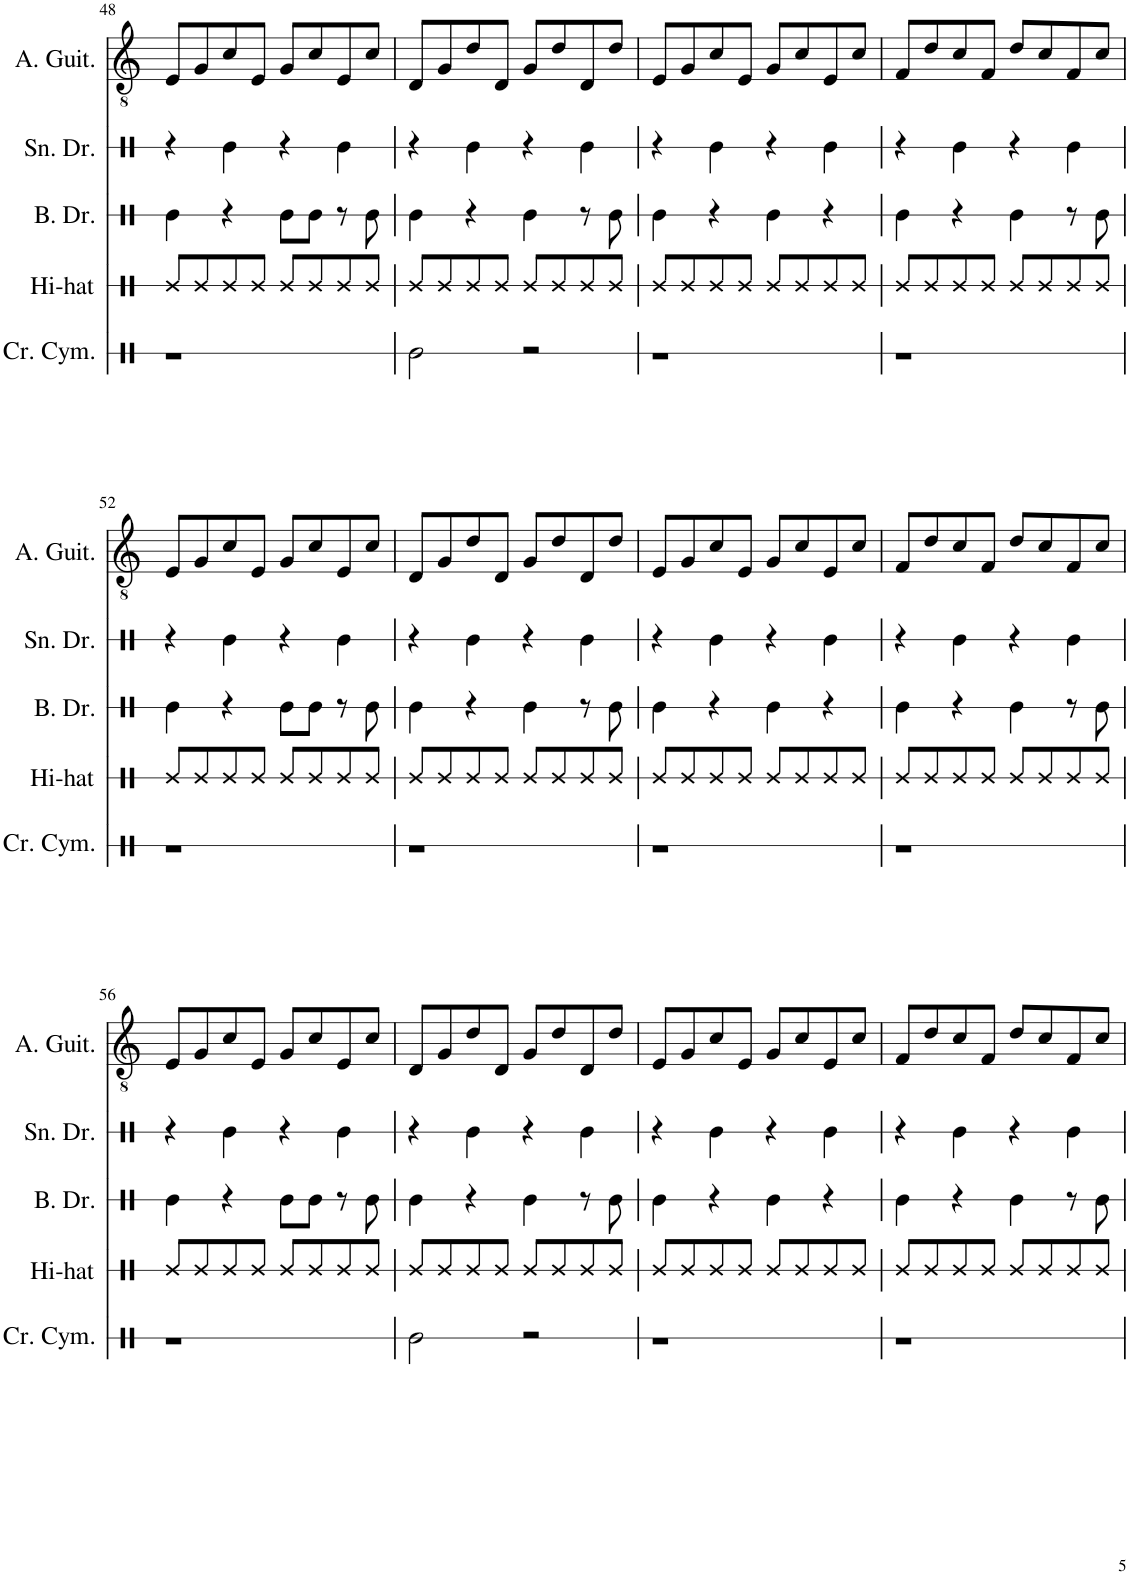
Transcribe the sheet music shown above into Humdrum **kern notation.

**kern	**kern	**kern	**kern	**kern
*part5	*part4	*part3	*part2	*part1
*staff5	*staff4	*staff3	*staff2	*staff1
*I"Crash Cymbal	*I"Hi-hat	*I"Bass Drum	*I"Snare Drum	*I"Alto Guitar
*I'Cr. Cym.	*I'Hi-hat	*I'B. Dr.	*I'Sn. Dr.	*I'A. Guit.
!!LO:PB:g=z
*clefX	*clefX	*clefX	*clefX	*clefGv2
*k[]	*k[]	*k[]	*k[]	*k[]
*M4/4	*M4/4	*M4/4	*M4/4	*M4/4
=48	=48	=48	=48	=48
1r	8Re/L	4Re\	4r	8E/L
.	8Re/	.	.	8G/
.	8Re/	4r	4Re\	8c/
.	8Re/J	.	.	8E/J
.	8Re/L	8Re\L	4r	8G/L
.	8Re/	8Re\J	.	8c/
.	8Re/	8r	4Re\	8E/
.	8Re/J	8Re\	.	8c/J
=49	=49	=49	=49	=49
2Re\	8Re/L	4Re\	4r	8D/L
.	8Re/	.	.	8G/
.	8Re/	4r	4Re\	8d/
.	8Re/J	.	.	8D/J
2r	8Re/L	4Re\	4r	8G/L
.	8Re/	.	.	8d/
.	8Re/	8r	4Re\	8D/
.	8Re/J	8Re\	.	8d/J
=50	=50	=50	=50	=50
1r	8Re/L	4Re\	4r	8E/L
.	8Re/	.	.	8G/
.	8Re/	4r	4Re\	8c/
.	8Re/J	.	.	8E/J
.	8Re/L	4Re\	4r	8G/L
.	8Re/	.	.	8c/
.	8Re/	4r	4Re\	8E/
.	8Re/J	.	.	8c/J
=51	=51	=51	=51	=51
1r	8Re/L	4Re\	4r	8F/L
.	8Re/	.	.	8d/
.	8Re/	4r	4Re\	8c/
.	8Re/J	.	.	8F/J
.	8Re/L	4Re\	4r	8d/L
.	8Re/	.	.	8c/
.	8Re/	8r	4Re\	8F/
.	8Re/J	8Re\	.	8c/J
!!LO:LB:g=z
=52	=52	=52	=52	=52
1r	8Re/L	4Re\	4r	8E/L
.	8Re/	.	.	8G/
.	8Re/	4r	4Re\	8c/
.	8Re/J	.	.	8E/J
.	8Re/L	8Re\L	4r	8G/L
.	8Re/	8Re\J	.	8c/
.	8Re/	8r	4Re\	8E/
.	8Re/J	8Re\	.	8c/J
=53	=53	=53	=53	=53
1r	8Re/L	4Re\	4r	8D/L
.	8Re/	.	.	8G/
.	8Re/	4r	4Re\	8d/
.	8Re/J	.	.	8D/J
.	8Re/L	4Re\	4r	8G/L
.	8Re/	.	.	8d/
.	8Re/	8r	4Re\	8D/
.	8Re/J	8Re\	.	8d/J
=54	=54	=54	=54	=54
1r	8Re/L	4Re\	4r	8E/L
.	8Re/	.	.	8G/
.	8Re/	4r	4Re\	8c/
.	8Re/J	.	.	8E/J
.	8Re/L	4Re\	4r	8G/L
.	8Re/	.	.	8c/
.	8Re/	4r	4Re\	8E/
.	8Re/J	.	.	8c/J
=55	=55	=55	=55	=55
1r	8Re/L	4Re\	4r	8F/L
.	8Re/	.	.	8d/
.	8Re/	4r	4Re\	8c/
.	8Re/J	.	.	8F/J
.	8Re/L	4Re\	4r	8d/L
.	8Re/	.	.	8c/
.	8Re/	8r	4Re\	8F/
.	8Re/J	8Re\	.	8c/J
!!LO:LB:g=z
=56	=56	=56	=56	=56
1r	8Re/L	4Re\	4r	8E/L
.	8Re/	.	.	8G/
.	8Re/	4r	4Re\	8c/
.	8Re/J	.	.	8E/J
.	8Re/L	8Re\L	4r	8G/L
.	8Re/	8Re\J	.	8c/
.	8Re/	8r	4Re\	8E/
.	8Re/J	8Re\	.	8c/J
=57	=57	=57	=57	=57
2Re\	8Re/L	4Re\	4r	8D/L
.	8Re/	.	.	8G/
.	8Re/	4r	4Re\	8d/
.	8Re/J	.	.	8D/J
2r	8Re/L	4Re\	4r	8G/L
.	8Re/	.	.	8d/
.	8Re/	8r	4Re\	8D/
.	8Re/J	8Re\	.	8d/J
=58	=58	=58	=58	=58
1r	8Re/L	4Re\	4r	8E/L
.	8Re/	.	.	8G/
.	8Re/	4r	4Re\	8c/
.	8Re/J	.	.	8E/J
.	8Re/L	4Re\	4r	8G/L
.	8Re/	.	.	8c/
.	8Re/	4r	4Re\	8E/
.	8Re/J	.	.	8c/J
=59	=59	=59	=59	=59
1r	8Re/L	4Re\	4r	8F/L
.	8Re/	.	.	8d/
.	8Re/	4r	4Re\	8c/
.	8Re/J	.	.	8F/J
.	8Re/L	4Re\	4r	8d/L
.	8Re/	.	.	8c/
.	8Re/	8r	4Re\	8F/
.	8Re/J	8Re\	.	8c/J
=	=	=	=	=
*-	*-	*-	*-	*-
